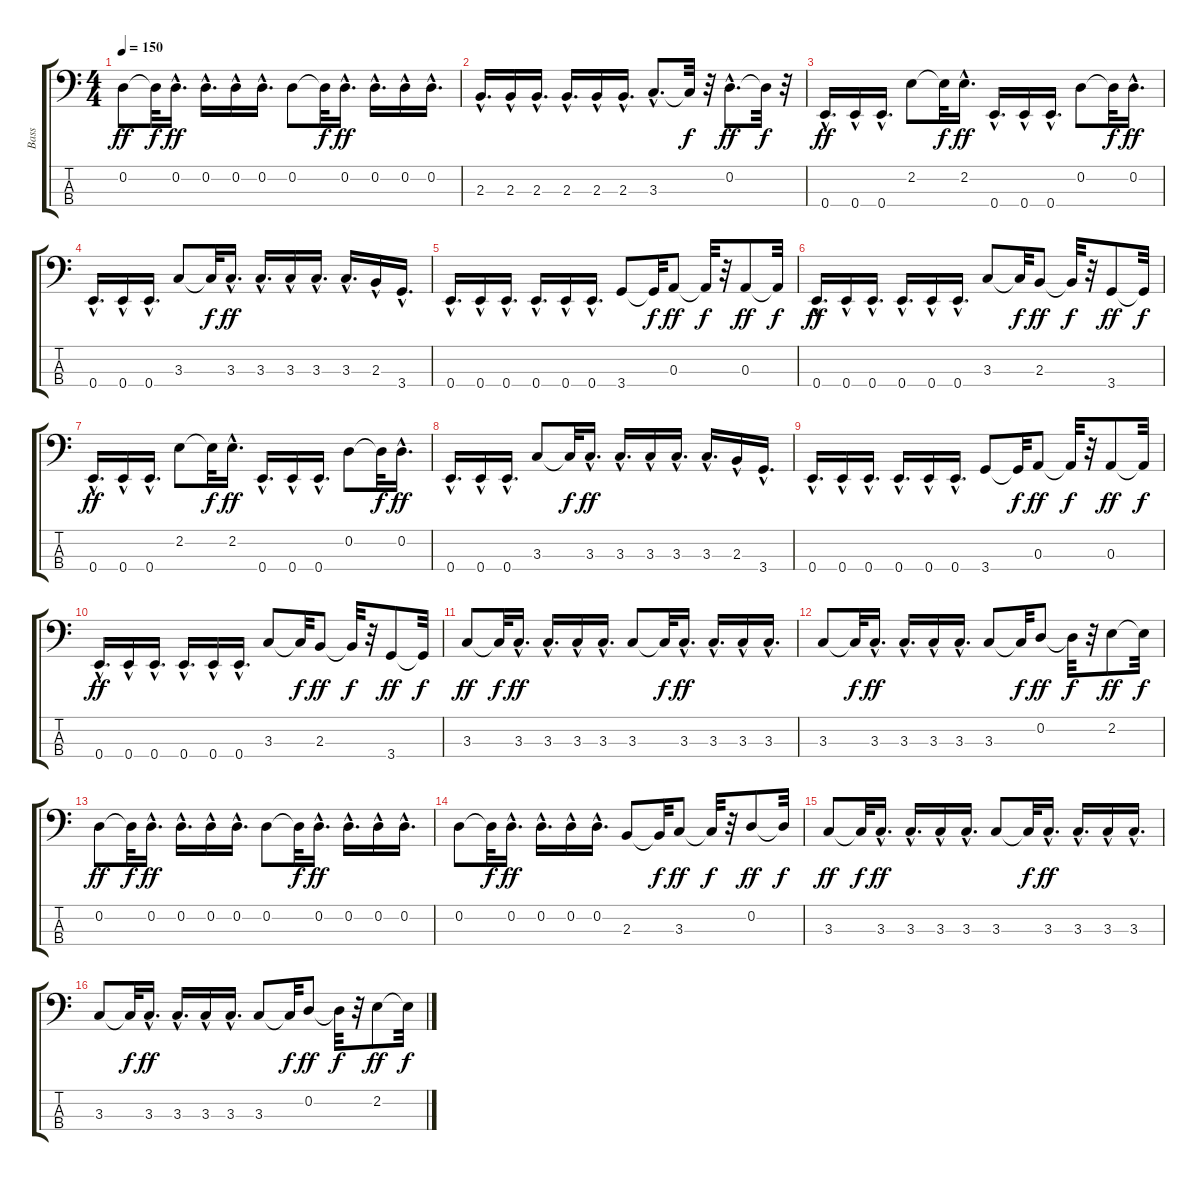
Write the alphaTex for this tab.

\track ("Bass" "Bass") {instrument electricbassfinger}
\staff {score tabs}
\tuning (G2 D2 A1 E1) {hide}
\ts (4 4)
\tempo 150
\clef f4
\ks c
0.2.8{dy ff} 0.2{t}.32{dy f} 0.2{hac}.16{d dy ff} 0.2{hac}.16{d} 0.2{hac}.16 0.2{hac}.16{d} 0.2.8 0.2{t}.32{dy f} 0.2{hac}.16{d dy ff} 0.2{hac}.16{d} 0.2{hac}.16 0.2{hac}.16{d} |
2.3{hac}.16{d} 2.3{hac}.16 2.3{hac}.16{d} 2.3{hac}.16{d} 2.3{hac}.16 2.3{hac}.16{d} 3.3{hac}.8{d} 3.3{t}.32{dy f} r.32 0.2{hac}.8{d dy ff} 0.2{t}.32{dy f} r.32 |
0.4{hac}.16{d dy ff} 0.4{hac}.16 0.4{hac}.16{d} 2.2.8 2.2{t}.32{dy f} 2.2{hac}.16{d dy ff} 0.4{hac}.16{d} 0.4{hac}.16 0.4{hac}.16{d} 0.2.8 0.2{t}.32{dy f} 0.2{hac}.16{d dy ff} |
0.4{hac}.16{d} 0.4{hac}.16 0.4{hac}.16{d} 3.3.8 3.3{t}.32{dy f} 3.3{hac}.16{d dy ff} 3.3{hac}.16{d} 3.3{hac}.16 3.3{hac}.16{d} 3.3{hac}.16{d} 2.3{hac}.16 3.4{hac}.16{d} |
0.4{hac}.16{d} 0.4{hac}.16 0.4{hac}.16{d} 0.4{hac}.16{d} 0.4{hac}.16 0.4{hac}.16{d} 3.4.8 3.4{t}.32{dy f} 0.3.8{dy ff} 0.3{t}.32{dy f} r.32 0.3.8{dy ff} 0.3{t}.32{dy f} |
0.4{hac}.16{d dy ff} 0.4{hac}.16 0.4{hac}.16{d} 0.4{hac}.16{d} 0.4{hac}.16 0.4{hac}.16{d} 3.3.8 3.3{t}.32{dy f} 2.3.8{dy ff} 2.3{t}.32{dy f} r.32 3.4.8{dy ff} 3.4{t}.32{dy f} |
0.4{hac}.16{d dy ff} 0.4{hac}.16 0.4{hac}.16{d} 2.2.8 2.2{t}.32{dy f} 2.2{hac}.16{d dy ff} 0.4{hac}.16{d} 0.4{hac}.16 0.4{hac}.16{d} 0.2.8 0.2{t}.32{dy f} 0.2{hac}.16{d dy ff} |
0.4{hac}.16{d} 0.4{hac}.16 0.4{hac}.16{d} 3.3.8 3.3{t}.32{dy f} 3.3{hac}.16{d dy ff} 3.3{hac}.16{d} 3.3{hac}.16 3.3{hac}.16{d} 3.3{hac}.16{d} 2.3{hac}.16 3.4{hac}.16{d} |
0.4{hac}.16{d} 0.4{hac}.16 0.4{hac}.16{d} 0.4{hac}.16{d} 0.4{hac}.16 0.4{hac}.16{d} 3.4.8 3.4{t}.32{dy f} 0.3.8{dy ff} 0.3{t}.32{dy f} r.32 0.3.8{dy ff} 0.3{t}.32{dy f} |
0.4{hac}.16{d dy ff} 0.4{hac}.16 0.4{hac}.16{d} 0.4{hac}.16{d} 0.4{hac}.16 0.4{hac}.16{d} 3.3.8 3.3{t}.32{dy f} 2.3.8{dy ff} 2.3{t}.32{dy f} r.32 3.4.8{dy ff} 3.4{t}.32{dy f} |
3.3.8{dy ff} 3.3{t}.32{dy f} 3.3{hac}.16{d dy ff} 3.3{hac}.16{d} 3.3{hac}.16 3.3{hac}.16{d} 3.3.8 3.3{t}.32{dy f} 3.3{hac}.16{d dy ff} 3.3{hac}.16{d} 3.3{hac}.16 3.3{hac}.16{d} |
3.3.8 3.3{t}.32{dy f} 3.3{hac}.16{d dy ff} 3.3{hac}.16{d} 3.3{hac}.16 3.3{hac}.16{d} 3.3.8 3.3{t}.32{dy f} 0.2.8{dy ff} 0.2{t}.32{dy f} r.32 2.2.8{dy ff} 2.2{t}.32{dy f} |
0.2.8{dy ff} 0.2{t}.32{dy f} 0.2{hac}.16{d dy ff} 0.2{hac}.16{d} 0.2{hac}.16 0.2{hac}.16{d} 0.2.8 0.2{t}.32{dy f} 0.2{hac}.16{d dy ff} 0.2{hac}.16{d} 0.2{hac}.16 0.2{hac}.16{d} |
0.2.8 0.2{t}.32{dy f} 0.2{hac}.16{d dy ff} 0.2{hac}.16{d} 0.2{hac}.16 0.2{hac}.16{d} 2.3.8 2.3{t}.32{dy f} 3.3.8{dy ff} 3.3{t}.32{dy f} r.32 0.2.8{dy ff} 0.2{t}.32{dy f} |
3.3.8{dy ff} 3.3{t}.32{dy f} 3.3{hac}.16{d dy ff} 3.3{hac}.16{d} 3.3{hac}.16 3.3{hac}.16{d} 3.3.8 3.3{t}.32{dy f} 3.3{hac}.16{d dy ff} 3.3{hac}.16{d} 3.3{hac}.16 3.3{hac}.16{d} |
3.3.8 3.3{t}.32{dy f} 3.3{hac}.16{d dy ff} 3.3{hac}.16{d} 3.3{hac}.16 3.3{hac}.16{d} 3.3.8 3.3{t}.32{dy f} 0.2.8{dy ff} 0.2{t}.32{dy f} r.32 2.2.8{dy ff} 2.2{t}.32{dy f}
